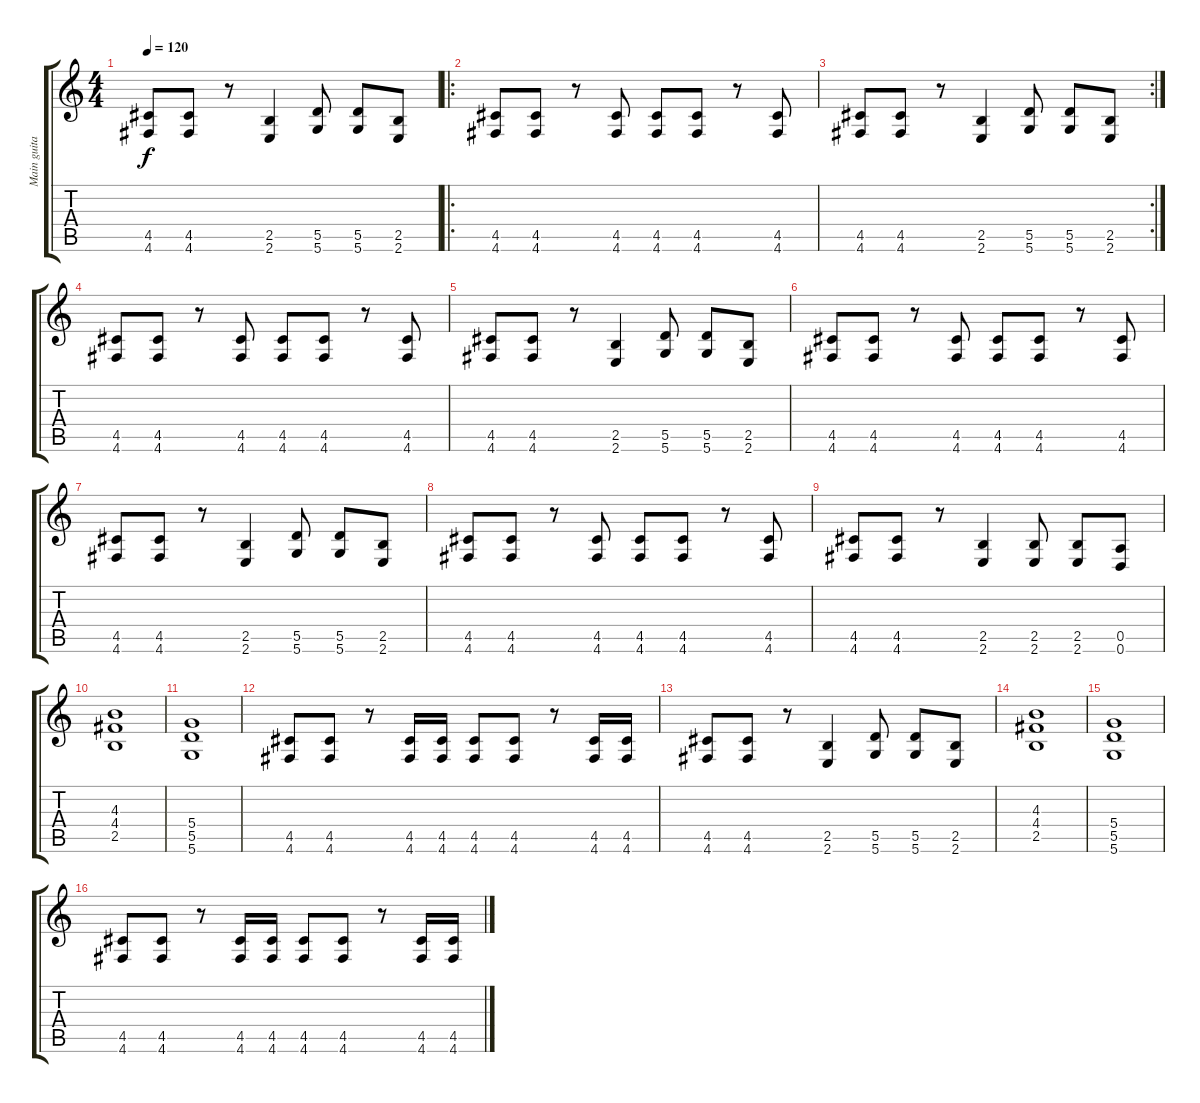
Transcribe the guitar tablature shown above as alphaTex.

\track ("Main guitar" "Main guita") {instrument distortionguitar}
\staff {score tabs}
\tuning (E4 B3 G3 D3 A2 D2) {hide}
\ts (4 4)
\tempo 120
\clef g2
\ks c
(4.5 4.6).8{dy f} (4.5 4.6).8 r.8 (2.5 2.6).4 (5.5 5.6).8 (5.5 5.6).8 (2.5 2.6).8 |
\ro
(4.5 4.6).8 (4.5 4.6).8 r.8 (4.5 4.6).8 (4.5 4.6).8 (4.5 4.6).8 r.8 (4.5 4.6).8 |
\rc 2
(4.5 4.6).8 (4.5 4.6).8 r.8 (2.5 2.6).4 (5.5 5.6).8 (5.5 5.6).8 (2.5 2.6).8 |
(4.5 4.6).8 (4.5 4.6).8 r.8 (4.5 4.6).8 (4.5 4.6).8 (4.5 4.6).8 r.8 (4.5 4.6).8 |
(4.5 4.6).8 (4.5 4.6).8 r.8 (2.5 2.6).4 (5.5 5.6).8 (5.5 5.6).8 (2.5 2.6).8 |
(4.5 4.6).8 (4.5 4.6).8 r.8 (4.5 4.6).8 (4.5 4.6).8 (4.5 4.6).8 r.8 (4.5 4.6).8 |
(4.5 4.6).8 (4.5 4.6).8 r.8 (2.5 2.6).4 (5.5 5.6).8 (5.5 5.6).8 (2.5 2.6).8 |
(4.5 4.6).8 (4.5 4.6).8 r.8 (4.5 4.6).8 (4.5 4.6).8 (4.5 4.6).8 r.8 (4.5 4.6).8 |
(4.5 4.6).8 (4.5 4.6).8 r.8 (2.5 2.6).4 (2.5 2.6).8 (2.5 2.6).8 (0.5 0.6).8 |
(4.3 4.4 2.5).1 |
(5.4 5.5 5.6).1 |
(4.5 4.6).8 (4.5 4.6).8 r.8 (4.5 4.6).16 (4.5 4.6).16 (4.5 4.6).8 (4.5 4.6).8 r.8 (4.5 4.6).16 (4.5 4.6).16 |
(4.5 4.6).8 (4.5 4.6).8 r.8 (2.5 2.6).4 (5.5 5.6).8 (5.5 5.6).8 (2.5 2.6).8 |
(4.3 4.4 2.5).1 |
(5.4 5.5 5.6).1 |
(4.5 4.6).8 (4.5 4.6).8 r.8 (4.5 4.6).16 (4.5 4.6).16 (4.5 4.6).8 (4.5 4.6).8 r.8 (4.5 4.6).16 (4.5 4.6).16
